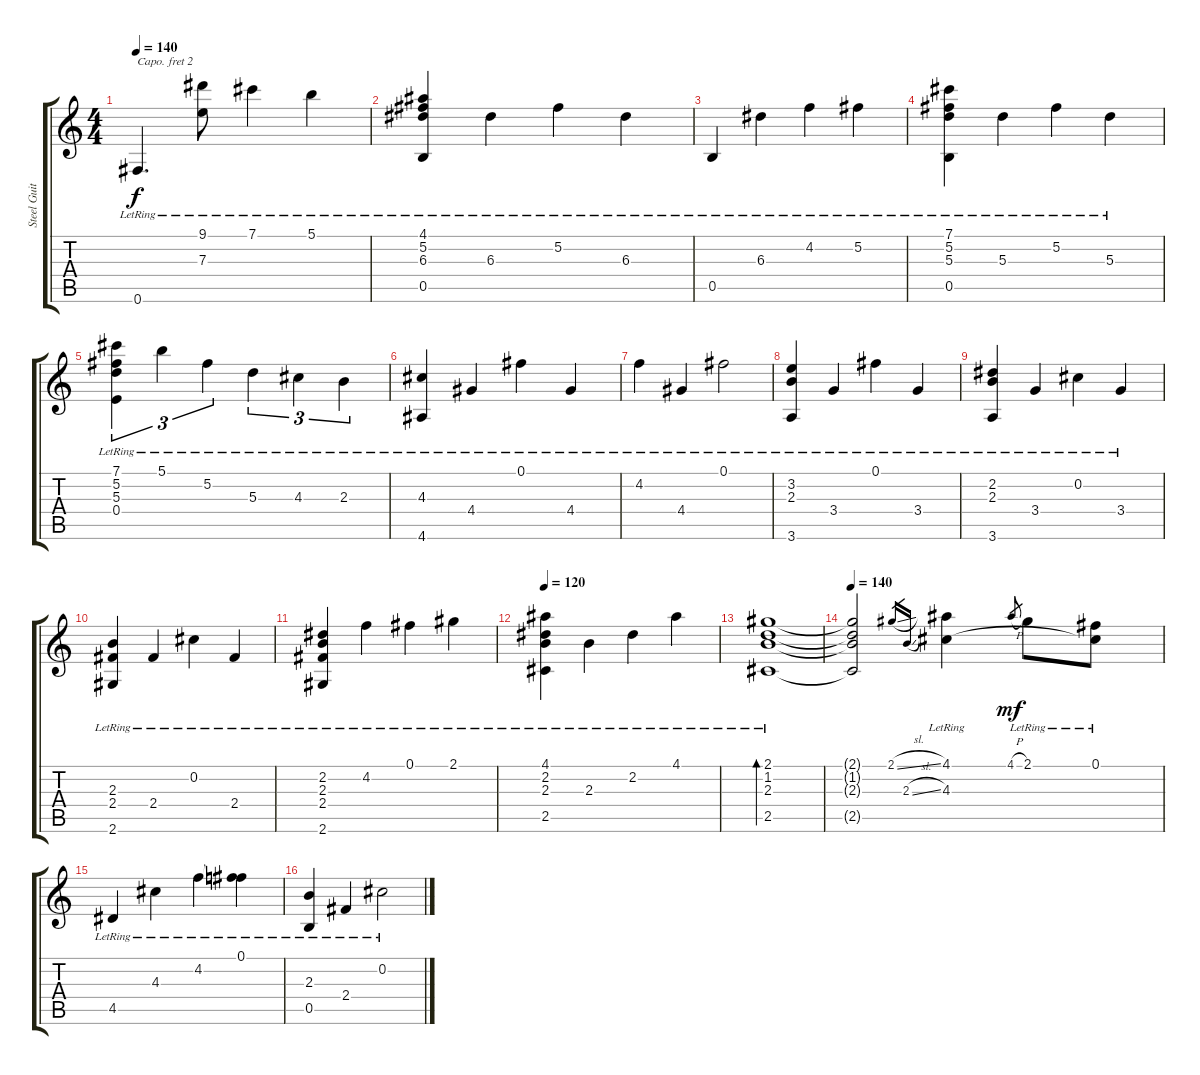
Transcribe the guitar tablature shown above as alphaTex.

\track ("Steel Guitar" "Steel Guit") {instrument acousticguitarsteel}
\staff {score tabs}
\capo 2
\tuning (E4 B3 G3 D3 A2 E2) {hide}
\ts (4 4)
\tempo 140
\clef g2
\ks c
0.6{lr}.4{d dy f} (9.1{t} 7.3{lr}).8 7.1{lr}.4 5.1{lr}.4 |
(4.1{lr} 5.2{lr} 6.3{lr} 0.5{lr}).4 6.3{lr}.4 5.2{lr}.4 6.3{lr}.4 |
0.5{lr}.4 6.3{lr}.4 4.2{lr}.4 5.2{lr}.4 |
(7.1{lr} 5.2{lr} 5.3{lr} 0.5{lr}).4 5.3{lr}.4 5.2{lr}.4 5.3{lr}.4 |
(7.1{lr} 5.2{lr} 5.3{lr} 0.4{lr}).4{tu (3 2)} 5.1{lr}.4{tu (3 2)} 5.2{lr}.4{tu (3 2)} 5.3{lr}.4{tu (3 2)} 4.3{lr}.4{tu (3 2)} 2.3{lr}.4{tu (3 2)} |
(4.3{lr} 4.6{lr}).4 4.4{lr}.4 0.1{lr}.4 4.4{lr}.4 |
4.2{lr}.4 4.4{lr}.4 0.1{lr}.2 |
(3.2{lr} 2.3{lr} 3.6{lr}).4 3.4{lr}.4 0.1{lr}.4 3.4{lr}.4 |
(2.2{lr} 2.3{lr} 3.6{lr}).4 3.4{lr}.4 0.2{lr}.4 3.4{lr}.4 |
(2.3{lr} 2.4{lr} 2.6{lr}).4 2.4{lr}.4 0.2{lr}.4 2.4{lr}.4 |
(2.2{lr} 2.3{lr} 2.4{lr} 2.6{lr}).4 4.2{lr}.4 0.1{lr}.4 2.1{lr}.4 |
\tempo 120
(4.1{lr} 2.2{lr} 2.3{lr} 2.5{lr}).4 2.3{lr}.4 2.2{lr}.4 4.1{lr}.4 |
(2.1{lr} 1.2{lr} 2.3{lr} 2.5{lr}).1{bd 240} |
\tempo 140
(2.1{t} 1.2{t} 2.3{t} 2.5{t}).2 2.1{sl}.16{gr} 2.3{sl}.16{gr} (4.1{lr} 4.3{lr}).4 4.1{h}.8{gr dy mf} 2.1{lr}.8 (0.1{lr} 4.3{t}).8 |
4.5{lr}.4 4.3{lr}.4 4.2{lr}.4 (0.1{lr} 4.2{lr t}).4 |
(2.3{lr} 0.5{lr}).4 2.4{lr}.4 0.2{lr}.2
